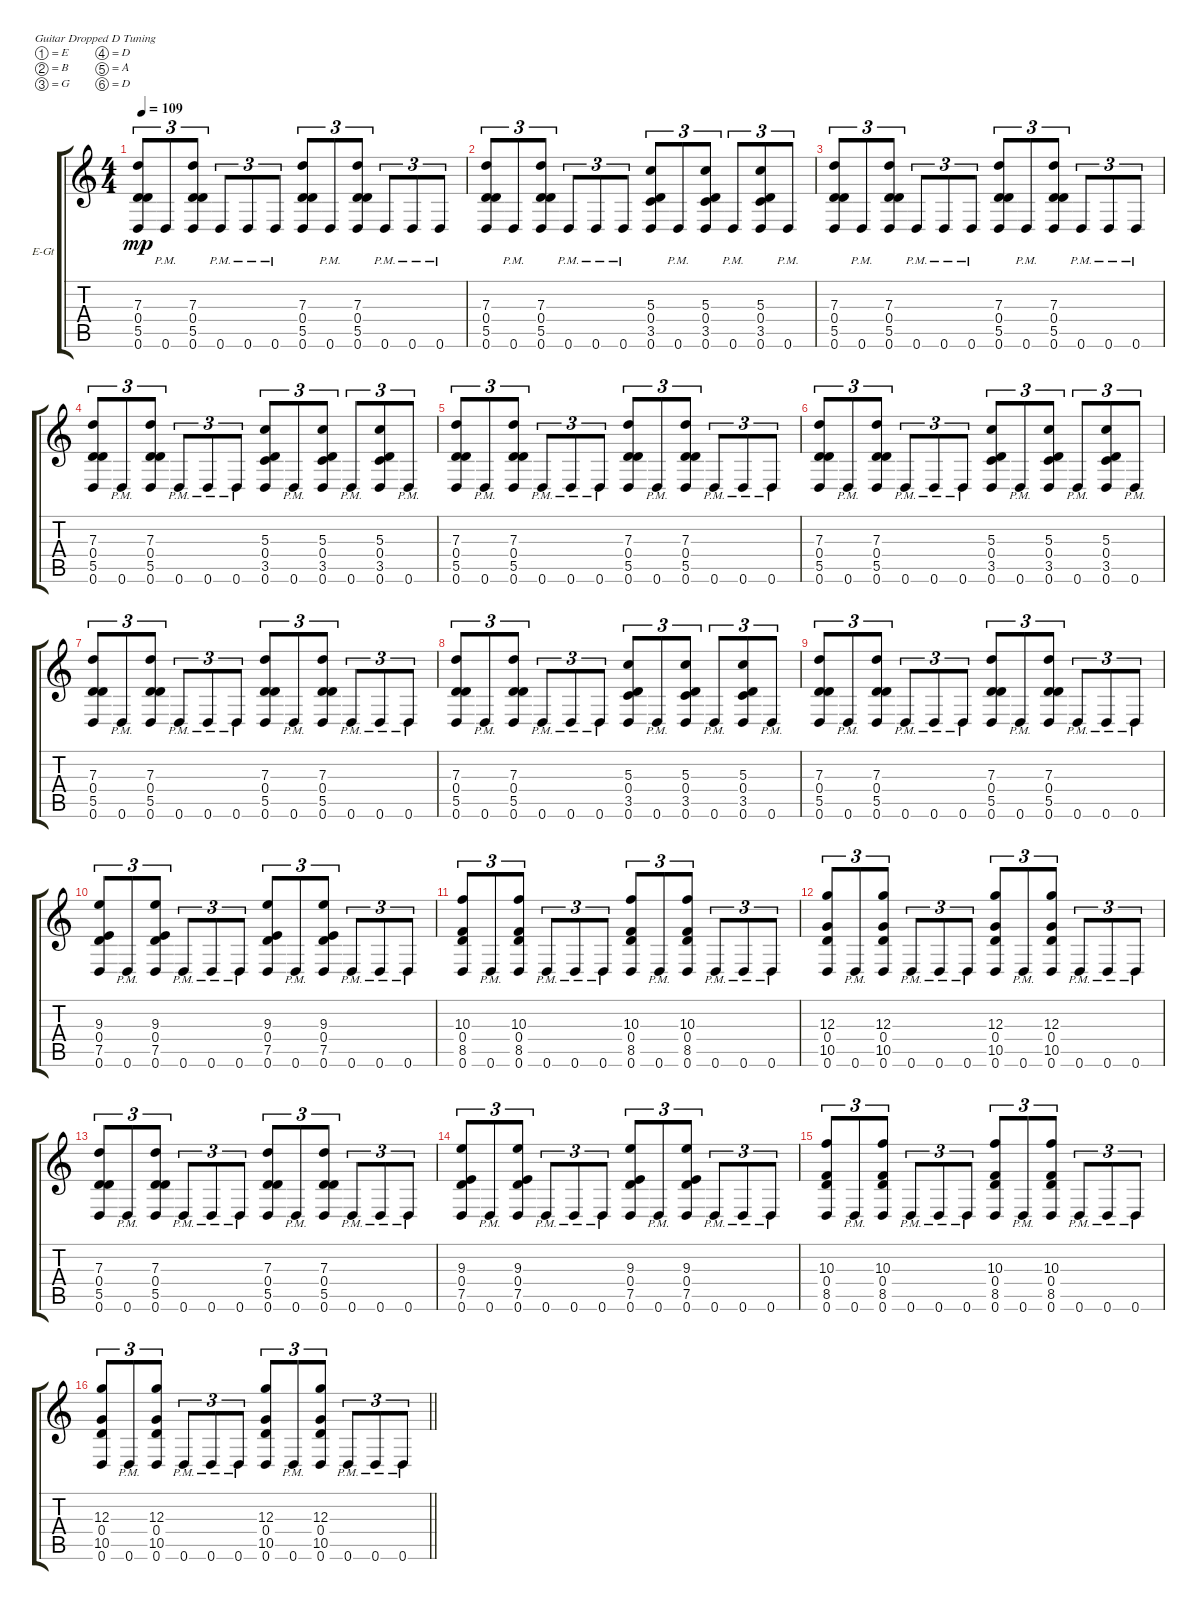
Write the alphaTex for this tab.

\bracketExtendMode groupsimilarinstruments
\firstSystemTrackNameOrientation horizontal
\otherSystemsTrackNameOrientation horizontal
\track ("Clean-guitar (Paul)" "E-Gt") {instrument electricguitarclean}
\staff {score tabs}
\tuning (E4 B3 G3 D3 A2 D2)
\ts (4 4)
\tempo 109
\clef g2
\scale
0.333333
\ks c
(7.3 0.4 5.5 0.6).8{tu (3 2) dy mp} 0.6{pm}.8{tu (3 2)} (7.3 0.4 5.5 0.6).8{tu (3 2)} 0.6{pm}.8{tu (3 2)} 0.6{pm}.8{tu (3 2)} 0.6{pm}.8{tu (3 2)} (7.3 0.4 5.5 0.6).8{tu (3 2)} 0.6{pm}.8{tu (3 2)} (7.3 0.4 5.5 0.6).8{tu (3 2)} 0.6{pm}.8{tu (3 2)} 0.6{pm}.8{tu (3 2)} 0.6{pm}.8{tu (3 2)} |
\scale
0.333333 (7.3 0.4 5.5 0.6).8{tu (3 2)} 0.6{pm}.8{tu (3 2)} (7.3 0.4 5.5 0.6).8{tu (3 2)} 0.6{pm}.8{tu (3 2)} 0.6{pm}.8{tu (3 2)} 0.6{pm}.8{tu (3 2)} (5.3 0.4 3.5 0.6).8{tu (3 2)} 0.6{pm}.8{tu (3 2)} (5.3 0.4 3.5 0.6).8{tu (3 2)} 0.6{pm}.8{tu (3 2)} (5.3 0.4 3.5 0.6).8{tu (3 2)} 0.6{pm}.8{tu (3 2)} |
\scale
0.333333 (7.3 0.4 5.5 0.6).8{tu (3 2)} 0.6{pm}.8{tu (3 2)} (7.3 0.4 5.5 0.6).8{tu (3 2)} 0.6{pm}.8{tu (3 2)} 0.6{pm}.8{tu (3 2)} 0.6{pm}.8{tu (3 2)} (7.3 0.4 5.5 0.6).8{tu (3 2)} 0.6{pm}.8{tu (3 2)} (7.3 0.4 5.5 0.6).8{tu (3 2)} 0.6{pm}.8{tu (3 2)} 0.6{pm}.8{tu (3 2)} 0.6{pm}.8{tu (3 2)} |
\scale
0.333333 (7.3 0.4 5.5 0.6).8{tu (3 2)} 0.6{pm}.8{tu (3 2)} (7.3 0.4 5.5 0.6).8{tu (3 2)} 0.6{pm}.8{tu (3 2)} 0.6{pm}.8{tu (3 2)} 0.6{pm}.8{tu (3 2)} (5.3 0.4 3.5 0.6).8{tu (3 2)} 0.6{pm}.8{tu (3 2)} (5.3 0.4 3.5 0.6).8{tu (3 2)} 0.6{pm}.8{tu (3 2)} (5.3 0.4 3.5 0.6).8{tu (3 2)} 0.6{pm}.8{tu (3 2)} |
\scale
0.333333 (7.3 0.4 5.5 0.6).8{tu (3 2)} 0.6{pm}.8{tu (3 2)} (7.3 0.4 5.5 0.6).8{tu (3 2)} 0.6{pm}.8{tu (3 2)} 0.6{pm}.8{tu (3 2)} 0.6{pm}.8{tu (3 2)} (7.3 0.4 5.5 0.6).8{tu (3 2)} 0.6{pm}.8{tu (3 2)} (7.3 0.4 5.5 0.6).8{tu (3 2)} 0.6{pm}.8{tu (3 2)} 0.6{pm}.8{tu (3 2)} 0.6{pm}.8{tu (3 2)} |
\scale
0.333333 (7.3 0.4 5.5 0.6).8{tu (3 2)} 0.6{pm}.8{tu (3 2)} (7.3 0.4 5.5 0.6).8{tu (3 2)} 0.6{pm}.8{tu (3 2)} 0.6{pm}.8{tu (3 2)} 0.6{pm}.8{tu (3 2)} (5.3 0.4 3.5 0.6).8{tu (3 2)} 0.6{pm}.8{tu (3 2)} (5.3 0.4 3.5 0.6).8{tu (3 2)} 0.6{pm}.8{tu (3 2)} (5.3 0.4 3.5 0.6).8{tu (3 2)} 0.6{pm}.8{tu (3 2)} |
\scale
0.333333 (7.3 0.4 5.5 0.6).8{tu (3 2)} 0.6{pm}.8{tu (3 2)} (7.3 0.4 5.5 0.6).8{tu (3 2)} 0.6{pm}.8{tu (3 2)} 0.6{pm}.8{tu (3 2)} 0.6{pm}.8{tu (3 2)} (7.3 0.4 5.5 0.6).8{tu (3 2)} 0.6{pm}.8{tu (3 2)} (7.3 0.4 5.5 0.6).8{tu (3 2)} 0.6{pm}.8{tu (3 2)} 0.6{pm}.8{tu (3 2)} 0.6{pm}.8{tu (3 2)} |
\scale
0.333333 (7.3 0.4 5.5 0.6).8{tu (3 2)} 0.6{pm}.8{tu (3 2)} (7.3 0.4 5.5 0.6).8{tu (3 2)} 0.6{pm}.8{tu (3 2)} 0.6{pm}.8{tu (3 2)} 0.6{pm}.8{tu (3 2)} (5.3 0.4 3.5 0.6).8{tu (3 2)} 0.6{pm}.8{tu (3 2)} (5.3 0.4 3.5 0.6).8{tu (3 2)} 0.6{pm}.8{tu (3 2)} (5.3 0.4 3.5 0.6).8{tu (3 2)} 0.6{pm}.8{tu (3 2)} |
\scale
0.333333 (7.3 0.4 5.5 0.6).8{tu (3 2)} 0.6{pm}.8{tu (3 2)} (7.3 0.4 5.5 0.6).8{tu (3 2)} 0.6{pm}.8{tu (3 2)} 0.6{pm}.8{tu (3 2)} 0.6{pm}.8{tu (3 2)} (7.3 0.4 5.5 0.6).8{tu (3 2)} 0.6{pm}.8{tu (3 2)} (7.3 0.4 5.5 0.6).8{tu (3 2)} 0.6{pm}.8{tu (3 2)} 0.6{pm}.8{tu (3 2)} 0.6{pm}.8{tu (3 2)} |
\scale
0.333333 (9.3 0.4 7.5 0.6).8{tu (3 2)} 0.6{pm}.8{tu (3 2)} (9.3 0.4 7.5 0.6).8{tu (3 2)} 0.6{pm}.8{tu (3 2)} 0.6{pm}.8{tu (3 2)} 0.6{pm}.8{tu (3 2)} (9.3 0.4 7.5 0.6).8{tu (3 2)} 0.6{pm}.8{tu (3 2)} (9.3 0.4 7.5 0.6).8{tu (3 2)} 0.6{pm}.8{tu (3 2)} 0.6{pm}.8{tu (3 2)} 0.6{pm}.8{tu (3 2)} |
\scale
0.333333 (10.3 0.4 8.5 0.6).8{tu (3 2)} 0.6{pm}.8{tu (3 2)} (10.3 0.4 8.5 0.6).8{tu (3 2)} 0.6{pm}.8{tu (3 2)} 0.6{pm}.8{tu (3 2)} 0.6{pm}.8{tu (3 2)} (10.3 0.4 8.5 0.6).8{tu (3 2)} 0.6{pm}.8{tu (3 2)} (10.3 0.4 8.5 0.6).8{tu (3 2)} 0.6{pm}.8{tu (3 2)} 0.6{pm}.8{tu (3 2)} 0.6{pm}.8{tu (3 2)} |
\scale
0.333333 (12.3 0.4 10.5 0.6).8{tu (3 2)} 0.6{pm}.8{tu (3 2)} (12.3 0.4 10.5 0.6).8{tu (3 2)} 0.6{pm}.8{tu (3 2)} 0.6{pm}.8{tu (3 2)} 0.6{pm}.8{tu (3 2)} (12.3 0.4 10.5 0.6).8{tu (3 2)} 0.6{pm}.8{tu (3 2)} (12.3 0.4 10.5 0.6).8{tu (3 2)} 0.6{pm}.8{tu (3 2)} 0.6{pm}.8{tu (3 2)} 0.6{pm}.8{tu (3 2)} |
\scale
0.333333 (7.3 0.4 5.5 0.6).8{tu (3 2)} 0.6{pm}.8{tu (3 2)} (7.3 0.4 5.5 0.6).8{tu (3 2)} 0.6{pm}.8{tu (3 2)} 0.6{pm}.8{tu (3 2)} 0.6{pm}.8{tu (3 2)} (7.3 0.4 5.5 0.6).8{tu (3 2)} 0.6{pm}.8{tu (3 2)} (7.3 0.4 5.5 0.6).8{tu (3 2)} 0.6{pm}.8{tu (3 2)} 0.6{pm}.8{tu (3 2)} 0.6{pm}.8{tu (3 2)} |
\scale
0.333333 (9.3 0.4 7.5 0.6).8{tu (3 2)} 0.6{pm}.8{tu (3 2)} (9.3 0.4 7.5 0.6).8{tu (3 2)} 0.6{pm}.8{tu (3 2)} 0.6{pm}.8{tu (3 2)} 0.6{pm}.8{tu (3 2)} (9.3 0.4 7.5 0.6).8{tu (3 2)} 0.6{pm}.8{tu (3 2)} (9.3 0.4 7.5 0.6).8{tu (3 2)} 0.6{pm}.8{tu (3 2)} 0.6{pm}.8{tu (3 2)} 0.6{pm}.8{tu (3 2)} |
\scale
0.333333 (10.3 0.4 8.5 0.6).8{tu (3 2)} 0.6{pm}.8{tu (3 2)} (10.3 0.4 8.5 0.6).8{tu (3 2)} 0.6{pm}.8{tu (3 2)} 0.6{pm}.8{tu (3 2)} 0.6{pm}.8{tu (3 2)} (10.3 0.4 8.5 0.6).8{tu (3 2)} 0.6{pm}.8{tu (3 2)} (10.3 0.4 8.5 0.6).8{tu (3 2)} 0.6{pm}.8{tu (3 2)} 0.6{pm}.8{tu (3 2)} 0.6{pm}.8{tu (3 2)} |
\scale
0.333333
\barLineRight lightlight
(12.3 0.4 10.5 0.6).8{tu (3 2)} 0.6{pm}.8{tu (3 2)} (12.3 0.4 10.5 0.6).8{tu (3 2)} 0.6{pm}.8{tu (3 2)} 0.6{pm}.8{tu (3 2)} 0.6{pm}.8{tu (3 2)} (12.3 0.4 10.5 0.6).8{tu (3 2)} 0.6{pm}.8{tu (3 2)} (12.3 0.4 10.5 0.6).8{tu (3 2)} 0.6{pm}.8{tu (3 2)} 0.6{pm}.8{tu (3 2)} 0.6{pm}.8{tu (3 2)}
